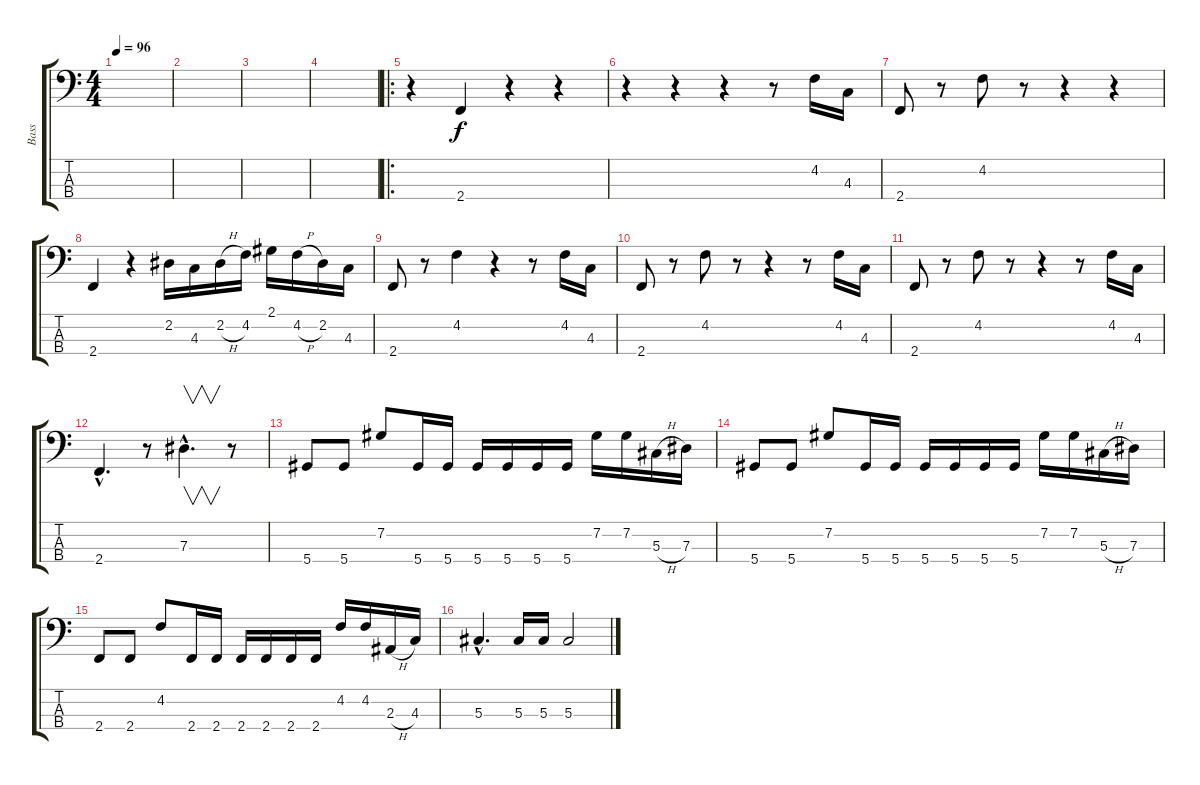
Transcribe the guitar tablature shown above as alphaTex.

\track ("Bass" "Bass") {instrument fretlessbass}
\staff {score tabs}
\tuning (Gb2 Db2 Ab1 Eb1) {hide}
\ts (4 4)
\tempo 96
\clef f4
\ks c
|
|
|
|
\ro
r.4 2.4.4 r.4 r.4 |
r.4 r.4 r.4 r.8 4.2.16 4.3.16 |
2.4.8 r.8 4.2.8 r.8 r.4 r.4 |
2.4.4 r.4 2.2.16 4.3.16 2.2{h}.16 4.2.16 2.1.16 4.2{h}.16 2.2.16 4.3.16 |
2.4.8 r.8 4.2.4 r.4 r.8 4.2.16 4.3.16 |
2.4.8 r.8 4.2.8 r.8 r.4 r.8 4.2.16 4.3.16 |
2.4.8 r.8 4.2.8 r.8 r.4 r.8 4.2.16 4.3.16 |
2.4{hac}.4{d} r.8 7.3{hac}.4{v d} r.8 |
5.4.8 5.4.8 7.2.8 5.4.16 5.4.16 5.4.16 5.4.16 5.4.16 5.4.16 7.2.16 7.2.16 5.3{h}.16 7.3.16 |
5.4.8 5.4.8 7.2.8 5.4.16 5.4.16 5.4.16 5.4.16 5.4.16 5.4.16 7.2.16 7.2.16 5.3{h}.16 7.3.16 |
2.4.8 2.4.8 4.2.8 2.4.16 2.4.16 2.4.16 2.4.16 2.4.16 2.4.16 4.2.16 4.2.16 2.3{h}.16 4.3.16 |
5.3{hac}.4{d} 5.3.16 5.3.16 5.3.2
